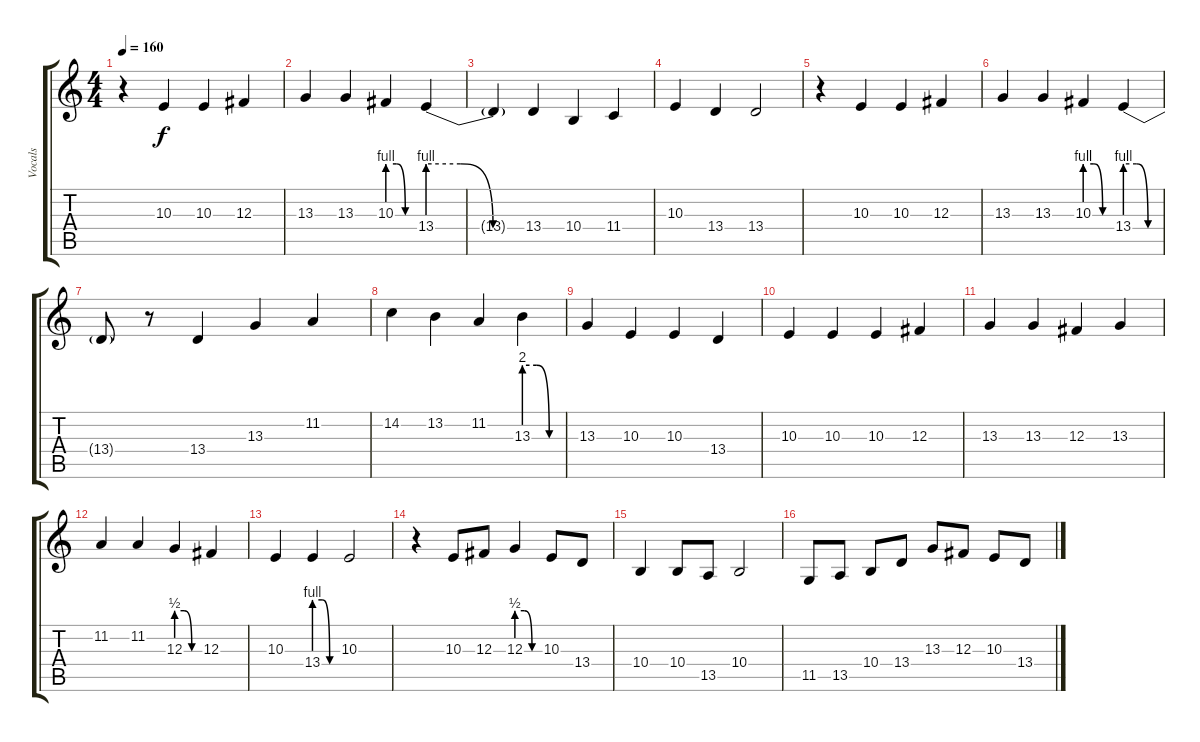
\track ("Vocals" "Vocals") {instrument lead6voice}
\staff {score tabs}
\tuning (Eb4 Bb3 Gb3 Db3 Ab2 Eb2) {hide}
\ts (4 4)
\tempo 160
\clef g2
\ks c
r.4{dy f} 10.3.4 10.3.4 12.3.4 |
13.3.4 13.3.4 10.3{be (custom 0 4 20 4 40 0 60 0)}.4 13.4{be (custom 0 4 20 4 40 0 60 0)}.4 |
13.4{t}.4 13.4.4 10.4.4 11.4.4 |
10.3.4 13.4.4 13.4.2 |
r.4 10.3.4 10.3.4 12.3.4 |
13.3.4 13.3.4 10.3{be (custom 0 4 20 4 40 0 60 0)}.4 13.4{be (custom 0 4 20 4 40 0 60 0)}.4 |
13.4{t}.8 r.8 13.4.4 13.3.4 11.2.4 |
14.2.4 13.2.4 11.2.4 13.3{be (custom 0 8 20 8 40 0 60 0)}.4 |
13.3.4 10.3.4 10.3.4 13.4.4 |
10.3.4 10.3.4 10.3.4 12.3.4 |
13.3.4 13.3.4 12.3.4 13.3.4 |
11.2.4 11.2.4 12.3{be (custom 0 2 20 2 40 0 60 0)}.4 12.3.4 |
10.3.4 13.4{be (custom 0 4 20 4 40 0 60 0)}.4 10.3.2 |
r.4 10.3.8 12.3.8 12.3{be (custom 0 2 20 2 40 0 60 0)}.4 10.3.8 13.4.8 |
10.4.4 10.4.8 13.5.8 10.4.2 |
11.5.8 13.5.8 10.4.8 13.4.8 13.3.8 12.3.8 10.3.8 13.4.8
